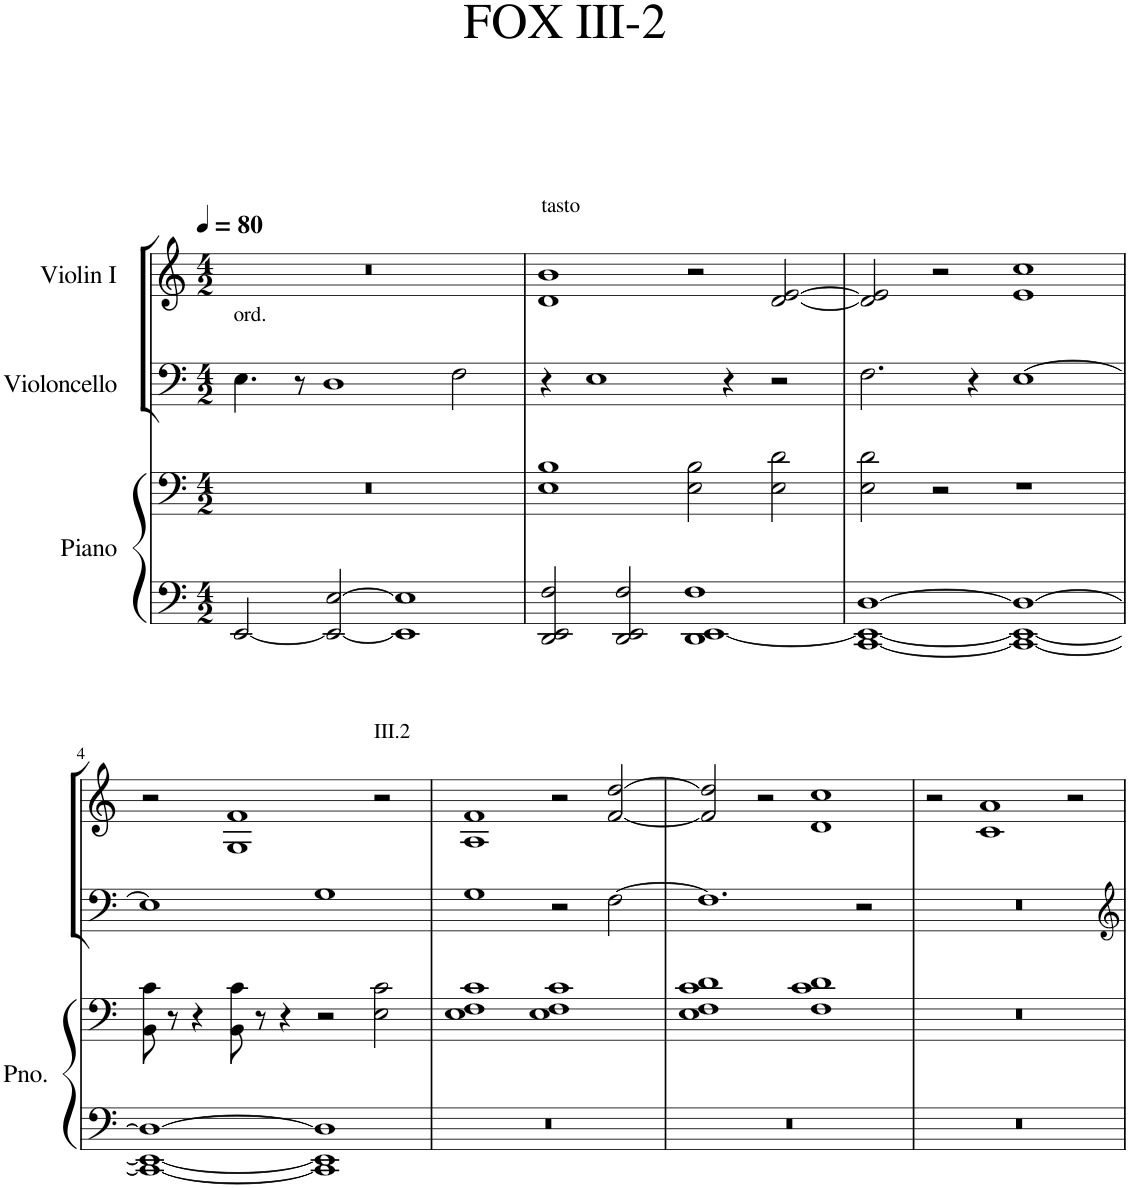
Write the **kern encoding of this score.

**kern	**kern	**kern	**kern
*part3	*part3	*part2	*part1
*staff4	*staff3	*staff2	*staff1
*I"Piano	*	*I"Violoncello	*I"Violin I
*I'Pno.	*	*I'Vc	*I'Vln
*clefF4	*clefF4	*clefF4	*clefG2
*k[]	*k[]	*k[]	*k[]
*M4/2	*M4/2	*M4/2	*M4/2
*MM80	*MM80	*MM80	*MM80
=1	=1	=1	=1
!	!	!LO:TX:a:t=ord.	!
[2EE/	0r	4.E\	0r
.	.	8r	.
2EE/_ [2E/	.	1D	.
1EE] 1E]	.	.	.
.	.	2F\	.
=2	=2	=2	=2
!	!	!	!LO:TX:a:t=tasto
2DD/ 2EE/ 2F/	1E 1B	4r	1d 1b
.	.	1E	.
2DD/ 2EE/ 2F/	.	.	.
1DD [1EE 1F	2E\ 2B\	.	2r
.	.	4r	.
.	2E\ 2d\	2r	[2d/ [2e/
=3	=3	=3	=3
[1CC 1EE_ [1D	2E\ 2d\	2.F\	2d/] 2e/]
.	2r	.	2r
.	.	4r	.
1CC_ 1EE_ 1D_	1r	[1E	1e 1cc
!!LO:LB:g=z
=4	=4	=4	=4
1CC_ 1EE_ 1D_	8BB\ 8c\	1E]	2r
.	8r	.	.
.	4r	.	.
.	8BB\ 8c\	.	1G 1f
.	8r	.	.
.	4r	.	.
1CC] 1EE] 1D]	2r	1G	.
!	!	!	!LO:TX:a:t=III.2
.	2E\ 2c\	.	2r
=5	=5	=5	=5
0r	1E 1F 1c	1G	1A 1f
.	1E 1F 1c	2r	2r
.	.	[2F\	[2f/ [2dd/
=6	=6	=6	=6
0r	1E 1F 1c 1d	1.F]	2f/] 2dd/]
.	.	.	2r
.	1F 1c 1d	.	1d 1cc
.	.	2r	.
=7	=7	=7	=7
0r	0r	0r	2r
.	.	.	1c 1a
.	.	.	2r
=	=	=	=
*-	*-	*-	*-
